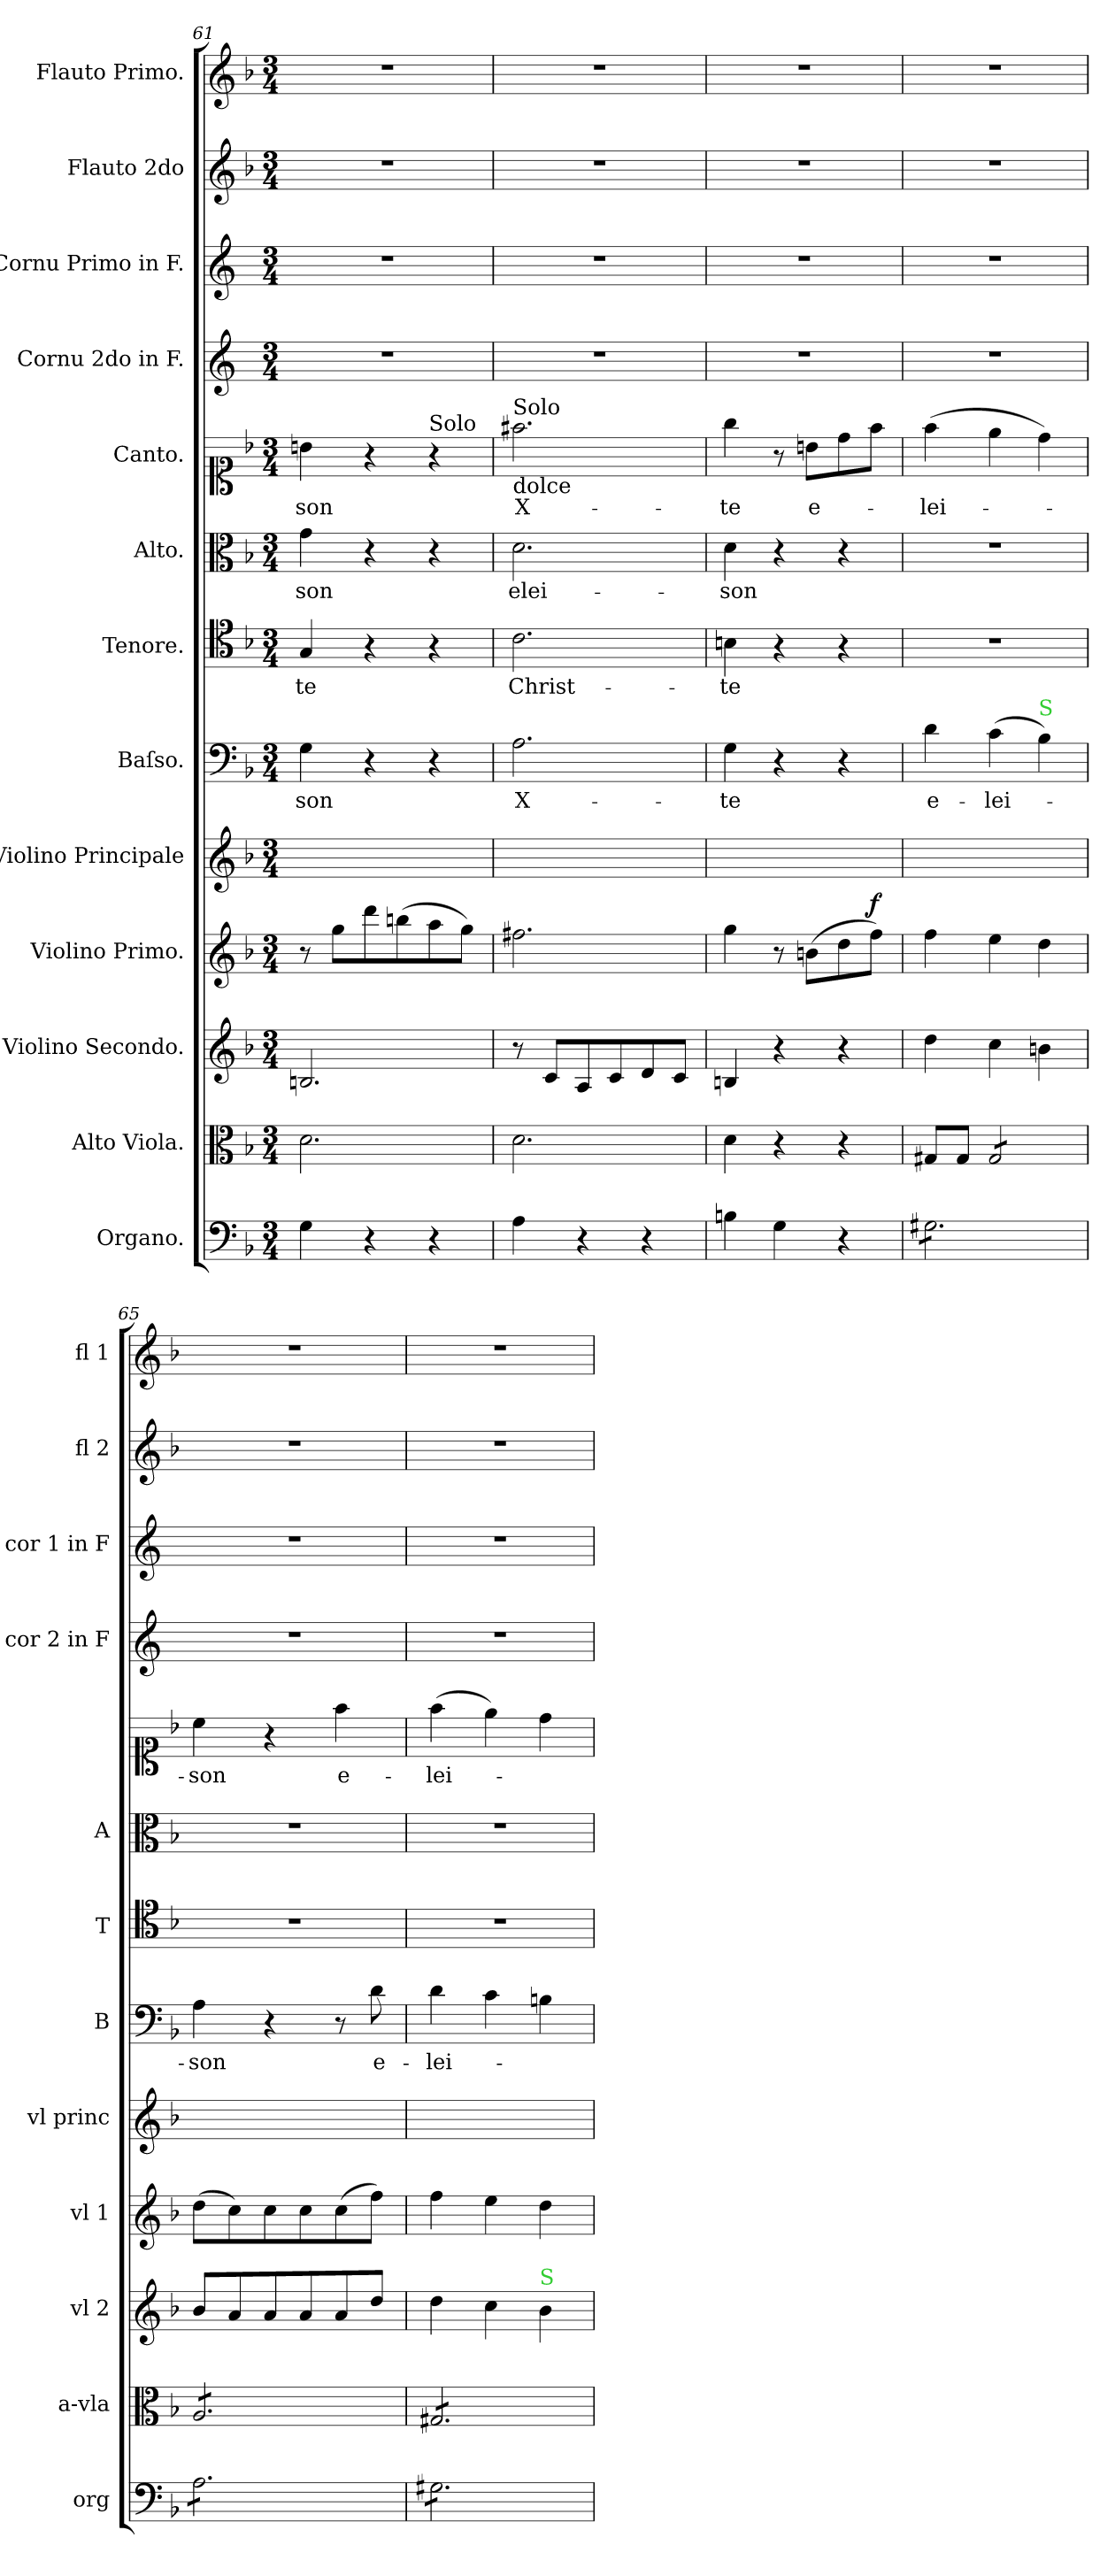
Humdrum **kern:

**kern	**kern	**kern	**kern	**dynam	**kern	**kern	**text	**kern	**text	**kern	**text	**kern	**text	**kern	**kern	**kern	**kern
*part13	*part12	*part11	*part10	*part10	*part9	*part8	*part8	*part7	*part7	*part6	*part6	*part5	*part5	*part4	*part3	*part2	*part1
*staff13	*staff12	*staff11	*staff10	*staff10	*staff9	*staff8	*staff8	*staff7	*staff7	*staff6	*staff6	*staff5	*staff5	*staff4	*staff3	*staff2	*staff1
*I"Organo.	*I"Alto Viola.	*I"Violino Secondo.	*I"Violino Primo.	*	*I"Violino Principale	*I"Baſso.	*	*I"Tenore.	*	*I"Alto.	*	*I"Canto.	*	*I"Cornu 2do in F.	*I"Cornu Primo in F.	*I"Flauto 2do	*I"Flauto Primo.
*I'org	*I'a-vla	*I'vl 2	*I'vl 1	*	*I'vl princ	*I'B	*	*I'T	*	*I'A	*	*	*	*I'cor 2 in F	*I'cor 1 in F	*I'fl 2	*I'fl 1
*clefF4	*clefC3	*clefG2	*clefG2	*	*clefG2	*clefF4	*	*clefC4	*	*clefC3	*	*clefC1	*	*clefG2	*clefG2	*clefG2	*clefG2
*	*	*	*	*	*	*	*	*	*	*	*	*	*	*ITrd4c7	*ITrd4c7	*	*
*k[b-]	*k[b-]	*k[b-]	*k[b-]	*	*k[b-]	*k[b-]	*	*k[b-]	*	*k[b-]	*	*k[b-]	*	*k[b-]	*k[b-]	*k[b-]	*k[b-]
*F:	*F:	*F:	*F:	*	*F:	*F:	*	*F:	*	*F:	*	*F:	*	*F:	*F:	*F:	*F:
*M3/4	*M3/4	*M3/4	*M3/4	*	*M3/4	*M3/4	*	*M3/4	*	*M3/4	*	*M3/4	*	*M3/4	*M3/4	*M3/4	*M3/4
=61	=61	=61	=61	=61	=61	=61	=61	=61	=61	=61	=61	=61	=61	=61	=61	=61	=61
!	!	!	!	!	!	!	!	!	!	!	!	!	!LO:LY:i	!	!	!	!
4G\	2.d\	2.Bn/	8r	.	2.ryy	4G\	-son	4G/	-te	4g\	-son	4bn\	-son	2.r	2.r	2.r	2.r
.	.	.	8gg\L	.	.	.	.	.	.	.	.	.	.	.	.	.	.
4r	.	.	8ddd\	.	.	4r	.	4r	.	4r	.	4r	.	.	.	.	.
.	.	.	(8bbn\	.	.	.	.	.	.	.	.	.	.	.	.	.	.
!	!	!	!	!	!	!	!	!	!	!	!	!LO:TX:a:t=Solo	!	!	!	!	!
4r	.	.	8aa\	.	.	4r	.	4r	.	4r	.	4r	.	.	.	.	.
.	.	.	8gg\J)	.	.	.	.	.	.	.	.	.	.	.	.	.	.
=62	=62	=62	=62	=62	=62	=62	=62	=62	=62	=62	=62	=62	=62	=62	=62	=62	=62
!	!	!	!	!	!	!	!	!	!	!	!	!LO:TX:b:t=dolce	!	!	!	!	!
!	!	!	!	!	!	!	!	!	!	!	!	!LO:TX:a:t=Solo	!	!	!	!	!
4A\	2.d\	8r	2.ff#X\	.	2.ryy	2.A\	X-	2.c\	Christ-	2.d\	elei-	2.ff#X\	X-	2.r	2.r	2.r	2.r
.	.	8c/L	.	.	.	.	.	.	.	.	.	.	.	.	.	.	.
4r	.	8A/	.	.	.	.	.	.	.	.	.	.	.	.	.	.	.
.	.	8c/	.	.	.	.	.	.	.	.	.	.	.	.	.	.	.
4r	.	8d/	.	.	.	.	.	.	.	.	.	.	.	.	.	.	.
.	.	8c/J	.	.	.	.	.	.	.	.	.	.	.	.	.	.	.
=63	=63	=63	=63	=63	=63	=63	=63	=63	=63	=63	=63	=63	=63	=63	=63	=63	=63
4Bn\	4d\	4Bn/	4gg\	.	2.ryy	4G\	-te	4Bn\	-te	4d\	-son	4gg\	-te	2.r	2.r	2.r	2.r
4G\	4r	4r	8r	.	.	4r	.	4r	.	4r	.	8r	.	.	.	.	.
.	.	.	(8bn\L	.	.	.	.	.	.	.	.	8bn\L	e-	.	.	.	.
4r	4r	4r	8dd\	.	.	4r	.	4r	.	4r	.	8dd\	.	.	.	.	.
!	!	!	!	!LO:DY:a	!	!	!	!	!	!	!	!	!	!	!	!	!
.	.	.	8ff\J)	f	.	.	.	.	.	.	.	8ff\J	.	.	.	.	.
=64	=64	=64	=64	=64	=64	=64	=64	=64	=64	=64	=64	=64	=64	=64	=64	=64	=64
*tremolo	*	*	*	*	*	*	*	*	*	*	*	*	*	*	*	*	*
8G#X\L	8G#X/L	4dd\	4ff\	.	2.ryy	4d\	e-	2.r	.	2.r	.	(4ff\	-lei-	2.r	2.r	2.r	2.r
8G#X\	8G#/J	.	.	.	.	.	.	.	.	.	.	.	.	.	.	.	.
*	*tremolo	*	*	*	*	*	*	*	*	*	*	*	*	*	*	*	*
8G#X\	8G#/L	4cc\	4ee\	.	.	(4c\	-lei-	.	.	.	.	4ee\	.	.	.	.	.
8G#X\	8G#/	.	.	.	.	.	.	.	.	.	.	.	.	.	.	.	.
!	!	!	!	!	!	!LO:TX:a:color=limegreen:t=S	!	!	!	!	!	!	!	!	!	!	!
8G#X\	8G#/	4bn\	4dd\	.	.	4B-\)	.	.	.	.	.	4dd\)	.	.	.	.	.
8G#X\J	8G#/J	.	.	.	.	.	.	.	.	.	.	.	.	.	.	.	.
=65	=65	=65	=65	=65	=65	=65	=65	=65	=65	=65	=65	=65	=65	=65	=65	=65	=65
8A\L	8A/L	8b-/L	(8dd\L	.	2.ryy	4A\	-son	2.r	.	2.r	.	4cc\	-son	2.r	2.r	2.r	2.r
8A\	8A/	8a/	8cc\)	.	.	.	.	.	.	.	.	.	.	.	.	.	.
8A\	8A/	8a/	8cc\	.	.	4r	.	.	.	.	.	4r	.	.	.	.	.
8A\	8A/	8a/	8cc\	.	.	.	.	.	.	.	.	.	.	.	.	.	.
!	!	!	!	!	!	!	!	!	!	!	!	!	!LO:LY:i	!	!	!	!
8A\	8A/	8a/	(8cc\	.	.	8r	.	.	.	.	.	4ff\	e-	.	.	.	.
8A\J	8A/J	8dd/J	8ff\J)	.	.	8d\	e-	.	.	.	.	.	.	.	.	.	.
=66	=66	=66	=66	=66	=66	=66	=66	=66	=66	=66	=66	=66	=66	=66	=66	=66	=66
!	!	!	!	!	!	!	!	!	!	!	!	!	!LO:LY:i	!	!	!	!
8G#X\L	8G#X/L	4dd\	4ff\	.	2.ryy	4d\	-lei-	2.r	.	2.r	.	(4ff\	-lei-	2.r	2.r	2.r	2.r
8G#X\	8G#X/	.	.	.	.	.	.	.	.	.	.	.	.	.	.	.	.
8G#X\	8G#X/	4cc\	4ee\	.	.	4c\	.	.	.	.	.	4ee\)	.	.	.	.	.
8G#X\	8G#X/	.	.	.	.	.	.	.	.	.	.	.	.	.	.	.	.
!	!	!LO:TX:a:color=limegreen:t=S	!	!	!	!	!	!	!	!	!	!	!	!	!	!	!
8G#X\	8G#X/	4b-\	4dd\	.	.	4Bn\	.	.	.	.	.	4dd\	.	.	.	.	.
8G#X\J	8G#X/J	.	.	.	.	.	.	.	.	.	.	.	.	.	.	.	.
*	*Xtremolo	*	*	*	*	*	*	*	*	*	*	*	*	*	*	*	*
*Xtremolo	*	*	*	*	*	*	*	*	*	*	*	*	*	*	*	*	*
=	=	=	=	=	=	=	=	=	=	=	=	=	=	=	=	=	=
*-	*-	*-	*-	*-	*-	*-	*-	*-	*-	*-	*-	*-	*-	*-	*-	*-	*-
